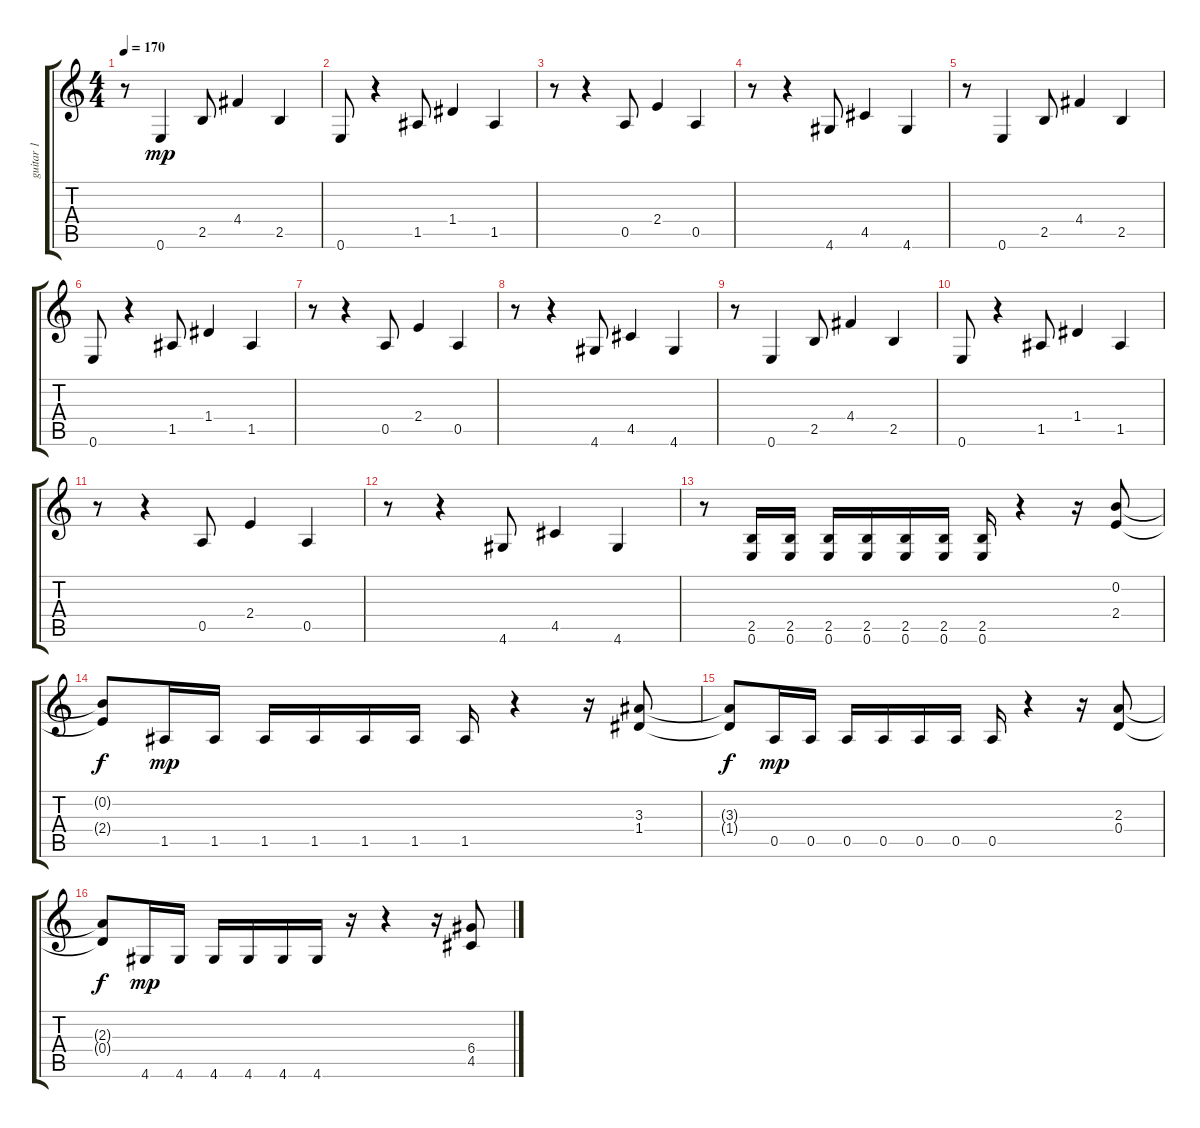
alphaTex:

\track ("guitar 1            " "guitar 1  ") {instrument overdrivenguitar}
\staff {score tabs}
\tuning (E4 B3 G3 D3 A2 E2) {hide}
\ts (4 4)
\tempo 170
\clef g2
\ks c
r.8{dy mp} 0.6.4 2.5.8 4.4.4 2.5.4 |
0.6.8 r.4 1.5.8 1.4.4 1.5.4 |
r.8 r.4 0.5.8 2.4.4 0.5.4 |
r.8 r.4 4.6.8 4.5.4 4.6.4 |
r.8 0.6.4 2.5.8 4.4.4 2.5.4 |
0.6.8 r.4 1.5.8 1.4.4 1.5.4 |
r.8 r.4 0.5.8 2.4.4 0.5.4 |
r.8 r.4 4.6.8 4.5.4 4.6.4 |
r.8 0.6.4 2.5.8 4.4.4 2.5.4 |
0.6.8 r.4 1.5.8 1.4.4 1.5.4 |
r.8 r.4 0.5.8 2.4.4 0.5.4 |
r.8 r.4 4.6.8 4.5.4 4.6.4 |
r.8 (2.5 0.6).16 (2.5 0.6).16 (2.5 0.6).16 (2.5 0.6).16 (2.5 0.6).16 (2.5 0.6).16 (2.5 0.6).16 r.4 r.16 (0.2 2.4).8 |
(0.2{t} 2.4{t}).8{dy f} 1.5.16{dy mp} 1.5.16 1.5.16 1.5.16 1.5.16 1.5.16 1.5.16 r.4 r.16 (3.3 1.4).8 |
(3.3{t} 1.4{t}).8{dy f} 0.5.16{dy mp} 0.5.16 0.5.16 0.5.16 0.5.16 0.5.16 0.5.16 r.4 r.16 (2.3 0.4).8 |
(2.3{t} 0.4{t}).8{dy f} 4.6.16{dy mp} 4.6.16 4.6.16 4.6.16 4.6.16 4.6.16 r.16 r.4 r.16 (6.4 4.5).8
